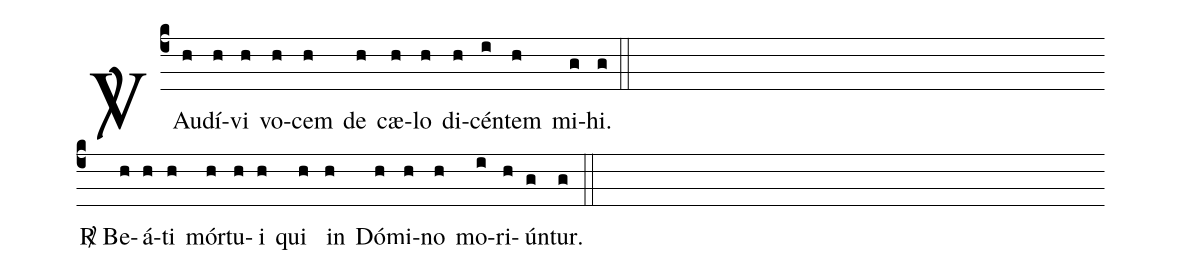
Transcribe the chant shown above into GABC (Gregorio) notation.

%%
(c4)
<sp>V/</sp> {Au}(h)dí(h)vi(h) vo(h)cem(h) de(h) cæ(h)lo(h) di(h)cén(i)tem(h) mi(g)hi.(g) (::Z-)
<sp>R/</sp> Be(h)á(h)ti(h) mór(h)tu(h)i(h) qui(h) in(h) Dó(h)mi(h)no(h) mo(i)ri(h)ún(g)tur.(g) (::)
